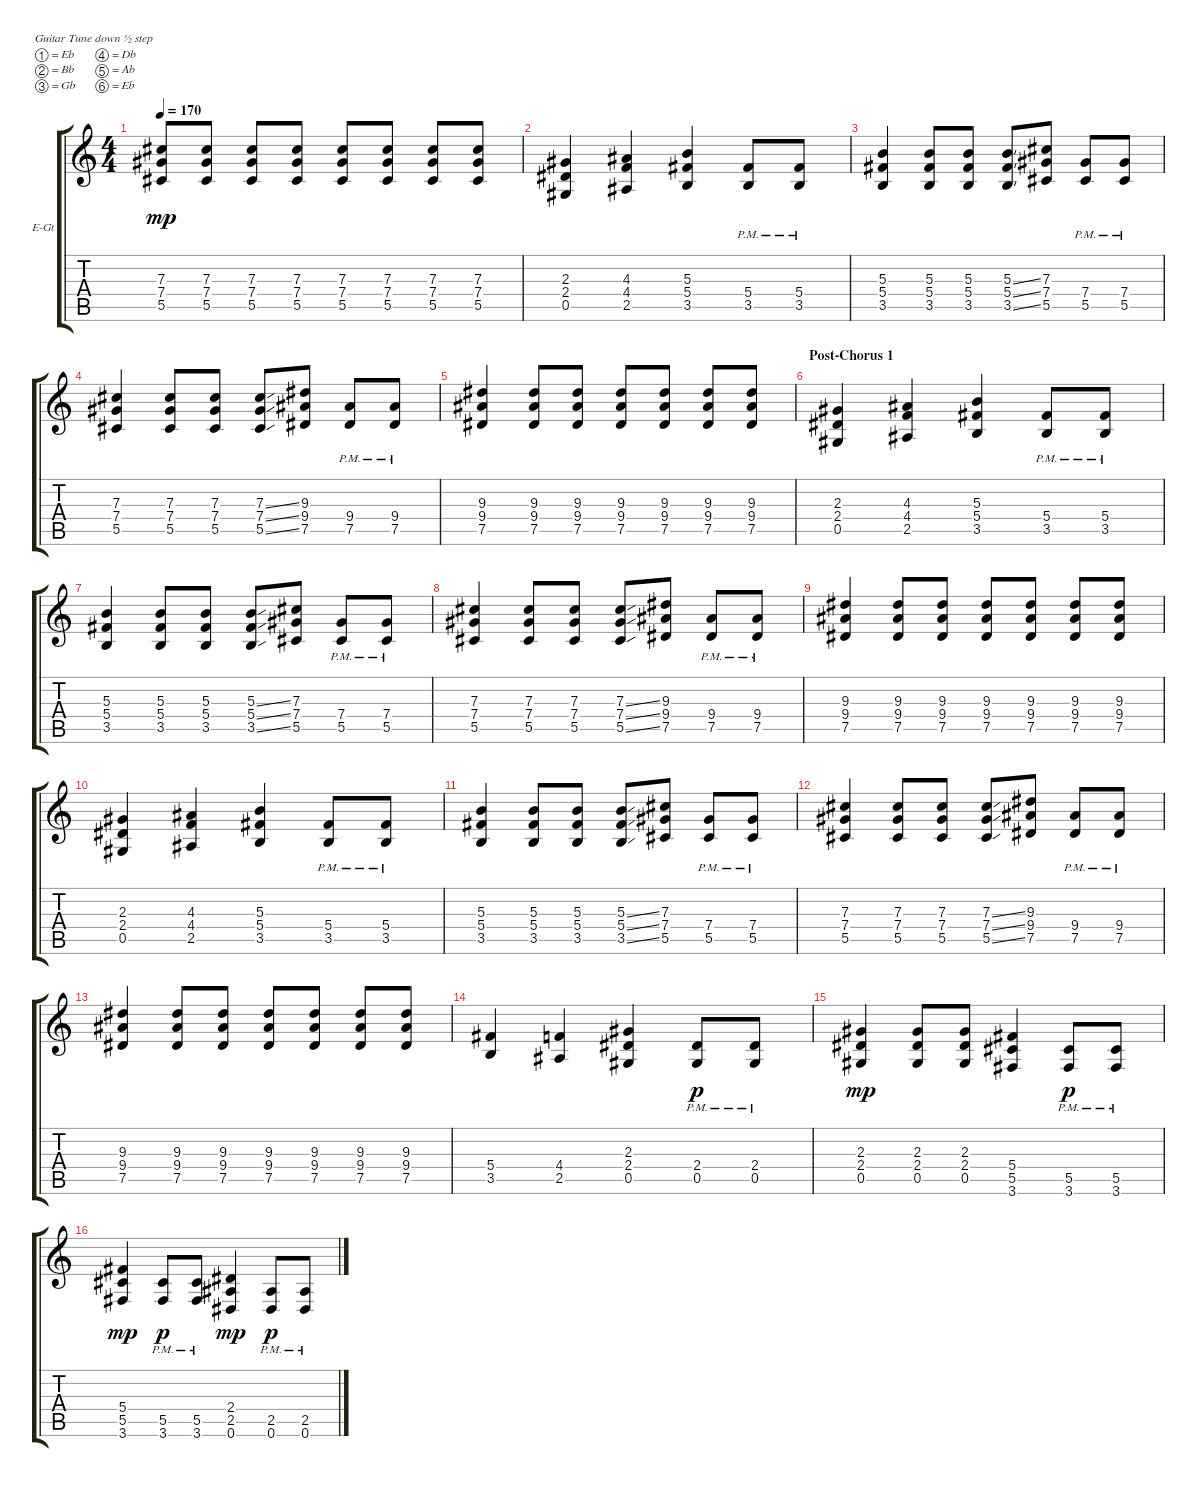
\defaultSystemsLayout 4
\bracketExtendMode groupsimilarinstruments
\firstSystemTrackNameOrientation horizontal
\otherSystemsTrackNameOrientation horizontal
\track ("Blondie Hammet - Lead" "E-Gt") {instrument distortionguitar}
\staff {score tabs}
\tuning (Eb4 Bb3 Gb3 Db3 Ab2 Eb2)
\ts (4 4)
\tempo 170
\clef g2
\ks c
(7.3 7.4 5.5).8{dy mp} (7.3 7.4 5.5).8 (7.3 7.4 5.5).8 (7.3 7.4 5.5).8 (7.3 7.4 5.5).8 (7.3 7.4 5.5).8 (7.3 7.4 5.5).8 (7.3 7.4 5.5).8 |
(2.3 2.4 0.5).4 (4.3 4.4 2.5).4 (5.3 5.4 3.5).4 (5.4{pm} 3.5{pm}).8 (5.4{pm} 3.5{pm}).8 |
(5.3 5.4 3.5).4 (5.3 5.4 3.5).8 (5.3 5.4 3.5).8 (5.3{ss} 5.4{ss} 3.5{ss}).8 (7.3 7.4 5.5).8 (7.4{pm} 5.5{pm}).8 (7.4{pm} 5.5{pm}).8 |
(7.3 7.4 5.5).4 (7.3 7.4 5.5).8 (7.3 7.4 5.5).8 (7.3{ss} 7.4{ss} 5.5{ss}).8 (9.3 9.4 7.5).8 (9.4{pm} 7.5{pm}).8 (9.4{pm} 7.5{pm}).8 |
(9.3 9.4 7.5).4 (9.3 9.4 7.5).8 (9.3 9.4 7.5).8 (9.3 9.4 7.5).8 (9.3 9.4 7.5).8 (9.3 9.4 7.5).8 (9.3 9.4 7.5).8 |
\section ("" "Post-Chorus 1")
(2.3 2.4 0.5).4 (4.3 4.4 2.5).4 (5.3 5.4 3.5).4 (5.4{pm} 3.5{pm}).8 (5.4{pm} 3.5{pm}).8 |
(5.3 5.4 3.5).4 (5.3 5.4 3.5).8 (5.3 5.4 3.5).8 (5.3{ss} 5.4{ss} 3.5{ss}).8 (7.3 7.4 5.5).8 (7.4{pm} 5.5{pm}).8 (7.4{pm} 5.5{pm}).8 |
(7.3 7.4 5.5).4 (7.3 7.4 5.5).8 (7.3 7.4 5.5).8 (7.3{ss} 7.4{ss} 5.5{ss}).8 (9.3 9.4 7.5).8 (9.4{pm} 7.5{pm}).8 (9.4{pm} 7.5{pm}).8 |
(9.3 9.4 7.5).4 (9.3 9.4 7.5).8 (9.3 9.4 7.5).8 (9.3 9.4 7.5).8 (9.3 9.4 7.5).8 (9.3 9.4 7.5).8 (9.3 9.4 7.5).8 |
(2.3 2.4 0.5).4 (4.3 4.4 2.5).4 (5.3 5.4 3.5).4 (5.4{pm} 3.5{pm}).8 (5.4{pm} 3.5{pm}).8 |
(5.3 5.4 3.5).4 (5.3 5.4 3.5).8 (5.3 5.4 3.5).8 (5.3{ss} 5.4{ss} 3.5{ss}).8 (7.3 7.4 5.5).8 (7.4{pm} 5.5{pm}).8 (7.4{pm} 5.5{pm}).8 |
(7.3 7.4 5.5).4 (7.3 7.4 5.5).8 (7.3 7.4 5.5).8 (7.3{ss} 7.4{ss} 5.5{ss}).8 (9.3 9.4 7.5).8 (9.4{pm} 7.5{pm}).8 (9.4{pm} 7.5{pm}).8 |
(9.3 9.4 7.5).4 (9.3 9.4 7.5).8 (9.3 9.4 7.5).8 (9.3 9.4 7.5).8 (9.3 9.4 7.5).8 (9.3 9.4 7.5).8 (9.3 9.4 7.5).8 |
(5.4 3.5).4 (4.4 2.5).4 (2.3 2.4 0.5).4 (2.4{pm} 0.5{pm}).8{dy p} (2.4{pm} 0.5{pm}).8 |
(2.3 2.4 0.5).4{dy mp} (2.3 2.4 0.5).8 (2.3 2.4 0.5).8 (5.4 5.5 3.6).4 (5.5{pm} 3.6{pm}).8{dy p} (5.5{pm} 3.6{pm}).8 |
(5.4 5.5 3.6).4{dy mp} (5.5{pm} 3.6{pm}).8{dy p} (5.5{pm} 3.6{pm}).8 (2.4 2.5 0.6).4{dy mp} (0.6{pm} 2.5{pm}).8{dy p} (0.6{pm} 2.5{pm}).8
